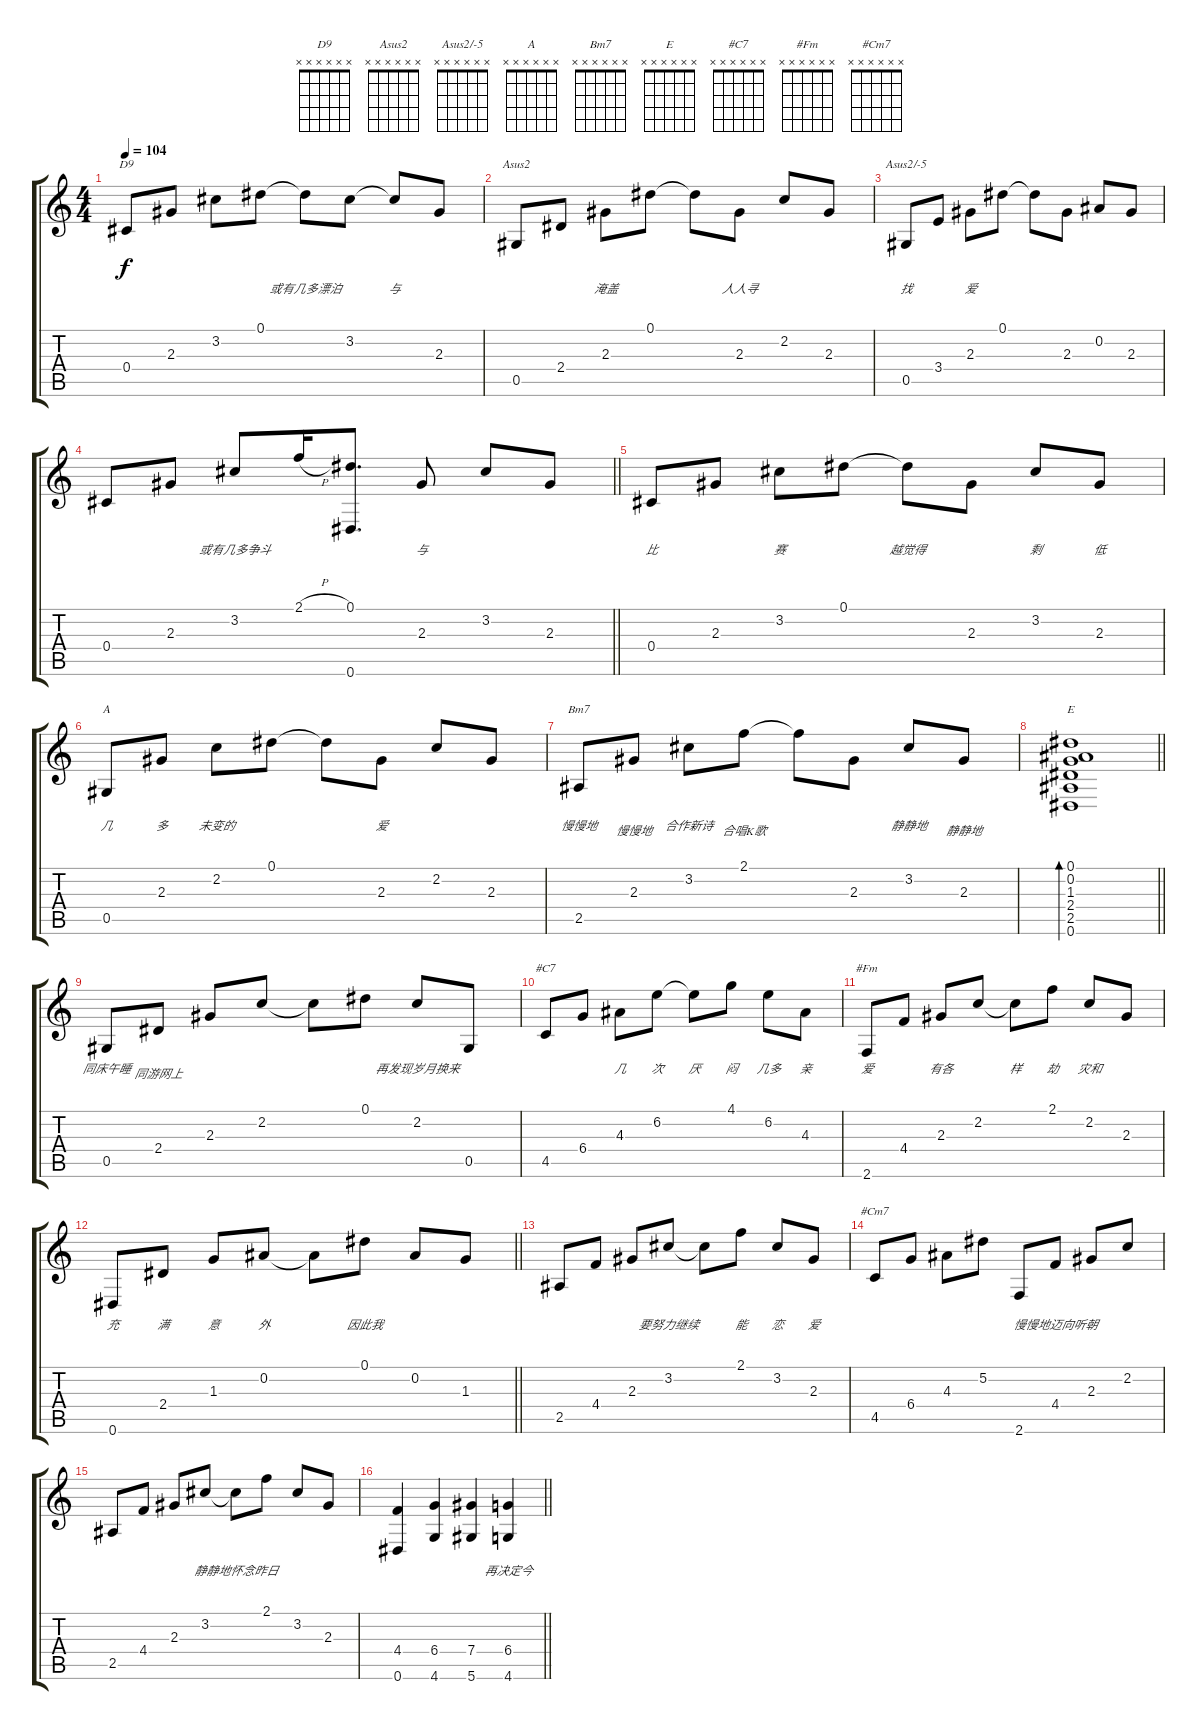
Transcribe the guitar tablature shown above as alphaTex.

\track "" {instrument acousticguitarnylon}
\staff {score tabs}
\tuning (Eb4 Bb3 Gb3 Db3 Ab2 Eb2) {hide}
\chord ("D9" x x x x x x)
\chord ("Asus2" x x x x x x)
\chord ("Asus2/-5" x x x x x x)
\chord ("A" x x x x x x)
\chord ("Bm7" x x x x x x)
\chord ("E" x x x x x x)
\chord ("#C7" x x x x x x)
\chord ("#Fm" x x x x x x)
\chord ("#Cm7" x x x x x x)
\ts (4 4)
\tempo 104
\clef g2
\ks c
0.4.8{ch "D9" lyrics (0 "") lyrics (1 "") lyrics (2 "") lyrics (3 "") lyrics (4 "") dy f} 2.3.8{lyrics (0 "") lyrics (1 "") lyrics (2 "") lyrics (3 "") lyrics (4 "")} 3.2.8{lyrics (0 "") lyrics (1 "") lyrics (2 "") lyrics (3 "") lyrics (4 "")} 0.1.8{lyrics (0 "") lyrics (1 "") lyrics (2 "") lyrics (3 "") lyrics (4 "")} 0.1{t}.8{lyrics (0 "或有几多漂泊") lyrics (1 "") lyrics (2 "") lyrics (3 "") lyrics (4 "")} 3.2.8{lyrics (0 "") lyrics (1 "") lyrics (2 "") lyrics (3 "") lyrics (4 "")} 3.2{t}.8{lyrics (0 "与") lyrics (1 "") lyrics (2 "") lyrics (3 "") lyrics (4 "")} 2.3.8{lyrics (0 "") lyrics (1 "") lyrics (2 "") lyrics (3 "") lyrics (4 "")} |
0.5.8{ch "Asus2" lyrics (0 "") lyrics (1 "") lyrics (2 "") lyrics (3 "") lyrics (4 "")} 2.4.8{lyrics (0 "") lyrics (1 "") lyrics (2 "") lyrics (3 "") lyrics (4 "")} 2.3.8{lyrics (0 "淹盖") lyrics (1 "") lyrics (2 "") lyrics (3 "") lyrics (4 "")} 0.1.8{lyrics (0 "") lyrics (1 "") lyrics (2 "") lyrics (3 "") lyrics (4 "")} 0.1{t}.8{lyrics (0 "") lyrics (1 "") lyrics (2 "") lyrics (3 "") lyrics (4 "")} 2.3.8{lyrics (0 "人人寻") lyrics (1 "") lyrics (2 "") lyrics (3 "") lyrics (4 "")} 2.2.8{lyrics (0 "") lyrics (1 "") lyrics (2 "") lyrics (3 "") lyrics (4 "")} 2.3.8{lyrics (0 "") lyrics (1 "") lyrics (2 "") lyrics (3 "") lyrics (4 "")} |
0.5.8{ch "Asus2/-5" lyrics (0 "找") lyrics (1 "") lyrics (2 "") lyrics (3 "") lyrics (4 "")} 3.4.8{lyrics (0 "") lyrics (1 "") lyrics (2 "") lyrics (3 "") lyrics (4 "")} 2.3.8{lyrics (0 "爱") lyrics (1 "") lyrics (2 "") lyrics (3 "") lyrics (4 "")} 0.1.8{lyrics (0 "") lyrics (1 "") lyrics (2 "") lyrics (3 "") lyrics (4 "")} 0.1{t}.8{lyrics (0 "") lyrics (1 "") lyrics (2 "") lyrics (3 "") lyrics (4 "")} 2.3.8{lyrics (0 "") lyrics (1 "") lyrics (2 "") lyrics (3 "") lyrics (4 "")} 0.2.8{lyrics (0 "") lyrics (1 "") lyrics (2 "") lyrics (3 "") lyrics (4 "")} 2.3.8{lyrics (0 "") lyrics (1 "") lyrics (2 "") lyrics (3 "") lyrics (4 "")} |
\barLineRight lightlight
0.4.8{lyrics (0 "") lyrics (1 "") lyrics (2 "") lyrics (3 "") lyrics (4 "")} 2.3.8{lyrics (0 "") lyrics (1 "") lyrics (2 "") lyrics (3 "") lyrics (4 "")} 3.2.8{lyrics (0 "或有几多争斗") lyrics (1 "") lyrics (2 "") lyrics (3 "") lyrics (4 "")} 2.1{h}.16{lyrics (0 "") lyrics (1 "") lyrics (2 "") lyrics (3 "") lyrics (4 "")} (0.1 0.6).8{d lyrics (0 "") lyrics (1 "") lyrics (2 "") lyrics (3 "") lyrics (4 "")} 2.3.8{lyrics (0 "与") lyrics (1 "") lyrics (2 "") lyrics (3 "") lyrics (4 "")} 3.2.8{lyrics (0 "") lyrics (1 "") lyrics (2 "") lyrics (3 "") lyrics (4 "")} 2.3.8{lyrics (0 "") lyrics (1 "") lyrics (2 "") lyrics (3 "") lyrics (4 "")} |
0.4.8{lyrics (0 "比") lyrics (1 "") lyrics (2 "") lyrics (3 "") lyrics (4 "")} 2.3.8{lyrics (0 "") lyrics (1 "") lyrics (2 "") lyrics (3 "") lyrics (4 "")} 3.2.8{lyrics (0 "赛") lyrics (1 "") lyrics (2 "") lyrics (3 "") lyrics (4 "")} 0.1.8{lyrics (0 "") lyrics (1 "") lyrics (2 "") lyrics (3 "") lyrics (4 "")} 0.1{t}.8{lyrics (0 "越觉得") lyrics (1 "") lyrics (2 "") lyrics (3 "") lyrics (4 "")} 2.3.8{lyrics (0 "") lyrics (1 "") lyrics (2 "") lyrics (3 "") lyrics (4 "")} 3.2.8{lyrics (0 "剩") lyrics (1 "") lyrics (2 "") lyrics (3 "") lyrics (4 "")} 2.3.8{lyrics (0 "低") lyrics (1 "") lyrics (2 "") lyrics (3 "") lyrics (4 "")} |
0.5.8{ch "A" lyrics (0 "几") lyrics (1 "") lyrics (2 "") lyrics (3 "") lyrics (4 "")} 2.3.8{lyrics (0 "多") lyrics (1 "") lyrics (2 "") lyrics (3 "") lyrics (4 "")} 2.2.8{lyrics (0 "未变的") lyrics (1 "") lyrics (2 "") lyrics (3 "") lyrics (4 "")} 0.1.8{lyrics (0 "") lyrics (1 "") lyrics (2 "") lyrics (3 "") lyrics (4 "")} 0.1{t}.8{lyrics (0 "") lyrics (1 "") lyrics (2 "") lyrics (3 "") lyrics (4 "")} 2.3.8{lyrics (0 "爱") lyrics (1 "") lyrics (2 "") lyrics (3 "") lyrics (4 "")} 2.2.8{lyrics (0 "") lyrics (1 "") lyrics (2 "") lyrics (3 "") lyrics (4 "")} 2.3.8{lyrics (0 "") lyrics (1 "") lyrics (2 "") lyrics (3 "") lyrics (4 "")} |
2.5.8{ch "Bm7" lyrics (0 "慢慢地") lyrics (1 "") lyrics (2 "") lyrics (3 "") lyrics (4 "")} 2.3.8{lyrics (0 "") lyrics (1 "慢慢地") lyrics (2 "") lyrics (3 "") lyrics (4 "")} 3.2.8{lyrics (0 "合作新诗") lyrics (1 "") lyrics (2 "") lyrics (3 "") lyrics (4 "")} 2.1.8{lyrics (0 "") lyrics (1 "合唱K歌") lyrics (2 "") lyrics (3 "") lyrics (4 "")} 2.1{t}.8{lyrics (0 "") lyrics (1 "") lyrics (2 "") lyrics (3 "") lyrics (4 "")} 2.3.8{lyrics (0 "") lyrics (1 "") lyrics (2 "") lyrics (3 "") lyrics (4 "")} 3.2.8{lyrics (0 "静静地") lyrics (1 "") lyrics (2 "") lyrics (3 "") lyrics (4 "")} 2.3.8{lyrics (0 "") lyrics (1 "静静地") lyrics (2 "") lyrics (3 "") lyrics (4 "")} |
\barLineRight lightlight
(0.1 0.2 1.3 2.4 2.5 0.6).1{bd 480 ch "E" lyrics (0 "") lyrics (1 "") lyrics (2 "") lyrics (3 "") lyrics (4 "")} |
0.5.8{lyrics (0 "同床午睡") lyrics (1 "") lyrics (2 "") lyrics (3 "") lyrics (4 "")} 2.4.8{lyrics (0 "") lyrics (1 "同游网上") lyrics (2 "") lyrics (3 "") lyrics (4 "")} 2.3.8{lyrics (0 "") lyrics (1 "") lyrics (2 "") lyrics (3 "") lyrics (4 "")} 2.2.8{lyrics (0 "") lyrics (1 "") lyrics (2 "") lyrics (3 "") lyrics (4 "")} 2.2{t}.8{lyrics (0 "") lyrics (1 "") lyrics (2 "") lyrics (3 "") lyrics (4 "")} 0.1.8{lyrics (0 "") lyrics (1 "") lyrics (2 "") lyrics (3 "") lyrics (4 "")} 2.2.8{lyrics (0 "再发现岁月换来") lyrics (1 "") lyrics (2 "") lyrics (3 "") lyrics (4 "")} 0.5.8{lyrics (0 "") lyrics (1 "") lyrics (2 "") lyrics (3 "") lyrics (4 "")} |
4.5.8{ch "#C7" lyrics (0 "") lyrics (1 "") lyrics (2 "") lyrics (3 "") lyrics (4 "")} 6.4.8{lyrics (0 "") lyrics (1 "") lyrics (2 "") lyrics (3 "") lyrics (4 "")} 4.3.8{lyrics (0 "几") lyrics (1 "") lyrics (2 "") lyrics (3 "") lyrics (4 "")} 6.2.8{lyrics (0 "次") lyrics (1 "") lyrics (2 "") lyrics (3 "") lyrics (4 "")} 6.2{t}.8{lyrics (0 "厌") lyrics (1 "") lyrics (2 "") lyrics (3 "") lyrics (4 "")} 4.1.8{lyrics (0 "闷") lyrics (1 "") lyrics (2 "") lyrics (3 "") lyrics (4 "")} 6.2.8{lyrics (0 "几多") lyrics (1 "") lyrics (2 "") lyrics (3 "") lyrics (4 "")} 4.3.8{lyrics (0 "亲") lyrics (1 "") lyrics (2 "") lyrics (3 "") lyrics (4 "")} |
2.6.8{ch "#Fm" lyrics (0 "爱") lyrics (1 "") lyrics (2 "") lyrics (3 "") lyrics (4 "")} 4.4.8{lyrics (0 "") lyrics (1 "") lyrics (2 "") lyrics (3 "") lyrics (4 "")} 2.3.8{lyrics (0 "有各") lyrics (1 "") lyrics (2 "") lyrics (3 "") lyrics (4 "")} 2.2.8{lyrics (0 "") lyrics (1 "") lyrics (2 "") lyrics (3 "") lyrics (4 "")} 2.2{t}.8{lyrics (0 "样") lyrics (1 "") lyrics (2 "") lyrics (3 "") lyrics (4 "")} 2.1.8{lyrics (0 "劫") lyrics (1 "") lyrics (2 "") lyrics (3 "") lyrics (4 "")} 2.2.8{lyrics (0 "灾和") lyrics (1 "") lyrics (2 "") lyrics (3 "") lyrics (4 "")} 2.3.8{lyrics (0 "") lyrics (1 "") lyrics (2 "") lyrics (3 "") lyrics (4 "")} |
\barLineRight lightlight
0.6.8{lyrics (0 "充") lyrics (1 "") lyrics (2 "") lyrics (3 "") lyrics (4 "")} 2.4.8{lyrics (0 "满") lyrics (1 "") lyrics (2 "") lyrics (3 "") lyrics (4 "")} 1.3.8{lyrics (0 "意") lyrics (1 "") lyrics (2 "") lyrics (3 "") lyrics (4 "")} 0.2.8{lyrics (0 "外") lyrics (1 "") lyrics (2 "") lyrics (3 "") lyrics (4 "")} 0.2{t}.8{lyrics (0 "") lyrics (1 "") lyrics (2 "") lyrics (3 "") lyrics (4 "")} 0.1.8{lyrics (0 "因此我") lyrics (1 "") lyrics (2 "") lyrics (3 "") lyrics (4 "")} 0.2.8{lyrics (0 "") lyrics (1 "") lyrics (2 "") lyrics (3 "") lyrics (4 "")} 1.3.8{lyrics (0 "") lyrics (1 "") lyrics (2 "") lyrics (3 "") lyrics (4 "")} |
2.5.8{lyrics (0 "") lyrics (1 "") lyrics (2 "") lyrics (3 "") lyrics (4 "")} 4.4.8{lyrics (0 "") lyrics (1 "") lyrics (2 "") lyrics (3 "") lyrics (4 "")} 2.3.8{lyrics (0 "") lyrics (1 "") lyrics (2 "") lyrics (3 "") lyrics (4 "")} 3.2.8{lyrics (0 "要努力继续") lyrics (1 "") lyrics (2 "") lyrics (3 "") lyrics (4 "")} 3.2{t}.8{lyrics (0 "") lyrics (1 "") lyrics (2 "") lyrics (3 "") lyrics (4 "")} 2.1.8{lyrics (0 "能") lyrics (1 "") lyrics (2 "") lyrics (3 "") lyrics (4 "")} 3.2.8{lyrics (0 "恋") lyrics (1 "") lyrics (2 "") lyrics (3 "") lyrics (4 "")} 2.3.8{lyrics (0 "爱") lyrics (1 "") lyrics (2 "") lyrics (3 "") lyrics (4 "")} |
4.5.8{ch "#Cm7" lyrics (0 "") lyrics (1 "") lyrics (2 "") lyrics (3 "") lyrics (4 "")} 6.4.8{lyrics (0 "") lyrics (1 "") lyrics (2 "") lyrics (3 "") lyrics (4 "")} 4.3.8{lyrics (0 "") lyrics (1 "") lyrics (2 "") lyrics (3 "") lyrics (4 "")} 5.2.8{lyrics (0 "") lyrics (1 "") lyrics (2 "") lyrics (3 "") lyrics (4 "")} 2.6.8{lyrics (0 "") lyrics (1 "") lyrics (2 "") lyrics (3 "") lyrics (4 "")} 4.4.8{lyrics (0 "慢慢地迈向听朝") lyrics (1 "") lyrics (2 "") lyrics (3 "") lyrics (4 "")} 2.3.8{lyrics (0 "") lyrics (1 "") lyrics (2 "") lyrics (3 "") lyrics (4 "")} 2.2.8{lyrics (0 "") lyrics (1 "") lyrics (2 "") lyrics (3 "") lyrics (4 "")} |
2.5.8{lyrics (0 "") lyrics (1 "") lyrics (2 "") lyrics (3 "") lyrics (4 "")} 4.4.8{lyrics (0 "") lyrics (1 "") lyrics (2 "") lyrics (3 "") lyrics (4 "")} 2.3.8{lyrics (0 "") lyrics (1 "") lyrics (2 "") lyrics (3 "") lyrics (4 "")} 3.2.8{lyrics (0 "") lyrics (1 "") lyrics (2 "") lyrics (3 "") lyrics (4 "")} 3.2{t}.8{lyrics (0 "静静地怀念昨日") lyrics (1 "") lyrics (2 "") lyrics (3 "") lyrics (4 "")} 2.1.8{lyrics (0 "") lyrics (1 "") lyrics (2 "") lyrics (3 "") lyrics (4 "")} 3.2.8{lyrics (0 "") lyrics (1 "") lyrics (2 "") lyrics (3 "") lyrics (4 "")} 2.3.8{lyrics (0 "") lyrics (1 "") lyrics (2 "") lyrics (3 "") lyrics (4 "")} |
\barLineRight lightlight
(4.4 0.6).4{lyrics (0 "") lyrics (1 "") lyrics (2 "") lyrics (3 "") lyrics (4 "")} (6.4 4.6).4{lyrics (0 "") lyrics (1 "") lyrics (2 "") lyrics (3 "") lyrics (4 "")} (7.4 5.6).4{lyrics (0 "") lyrics (1 "") lyrics (2 "") lyrics (3 "") lyrics (4 "")} (6.4 4.6).4{lyrics (0 "再决定今") lyrics (1 "") lyrics (2 "") lyrics (3 "") lyrics (4 "")}
